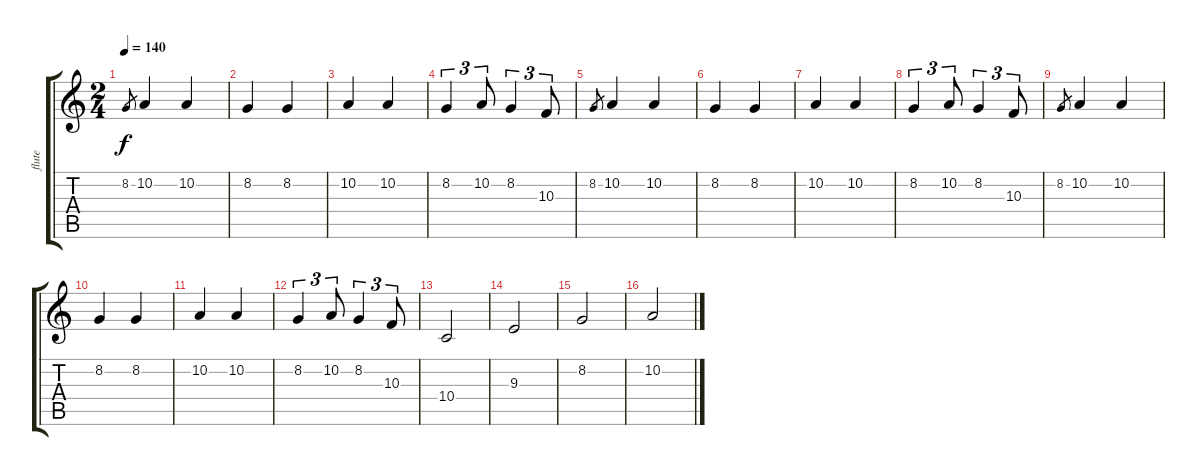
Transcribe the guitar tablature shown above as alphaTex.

\track ("flute" "flute") {instrument piccolo}
\staff {score tabs}
\tuning (E4 B3 G3 D3 A2 E2) {hide}
\ts (2 4)
\tempo 140
\clef g2
\ks c
8.2.8{gr dy f} 10.2.4 10.2.4 |
8.2.4 8.2.4 |
10.2.4 10.2.4 |
8.2.4{tu (3 2)} 10.2.8{tu (3 2)} 8.2.4{tu (3 2)} 10.3.8{tu (3 2)} |
8.2.8{gr} 10.2.4 10.2.4 |
8.2.4 8.2.4 |
10.2.4 10.2.4 |
8.2.4{tu (3 2)} 10.2.8{tu (3 2)} 8.2.4{tu (3 2)} 10.3.8{tu (3 2)} |
8.2.8{gr} 10.2.4 10.2.4 |
8.2.4 8.2.4 |
10.2.4 10.2.4 |
8.2.4{tu (3 2)} 10.2.8{tu (3 2)} 8.2.4{tu (3 2)} 10.3.8{tu (3 2)} |
10.4.2 |
9.3.2 |
8.2.2 |
10.2.2
